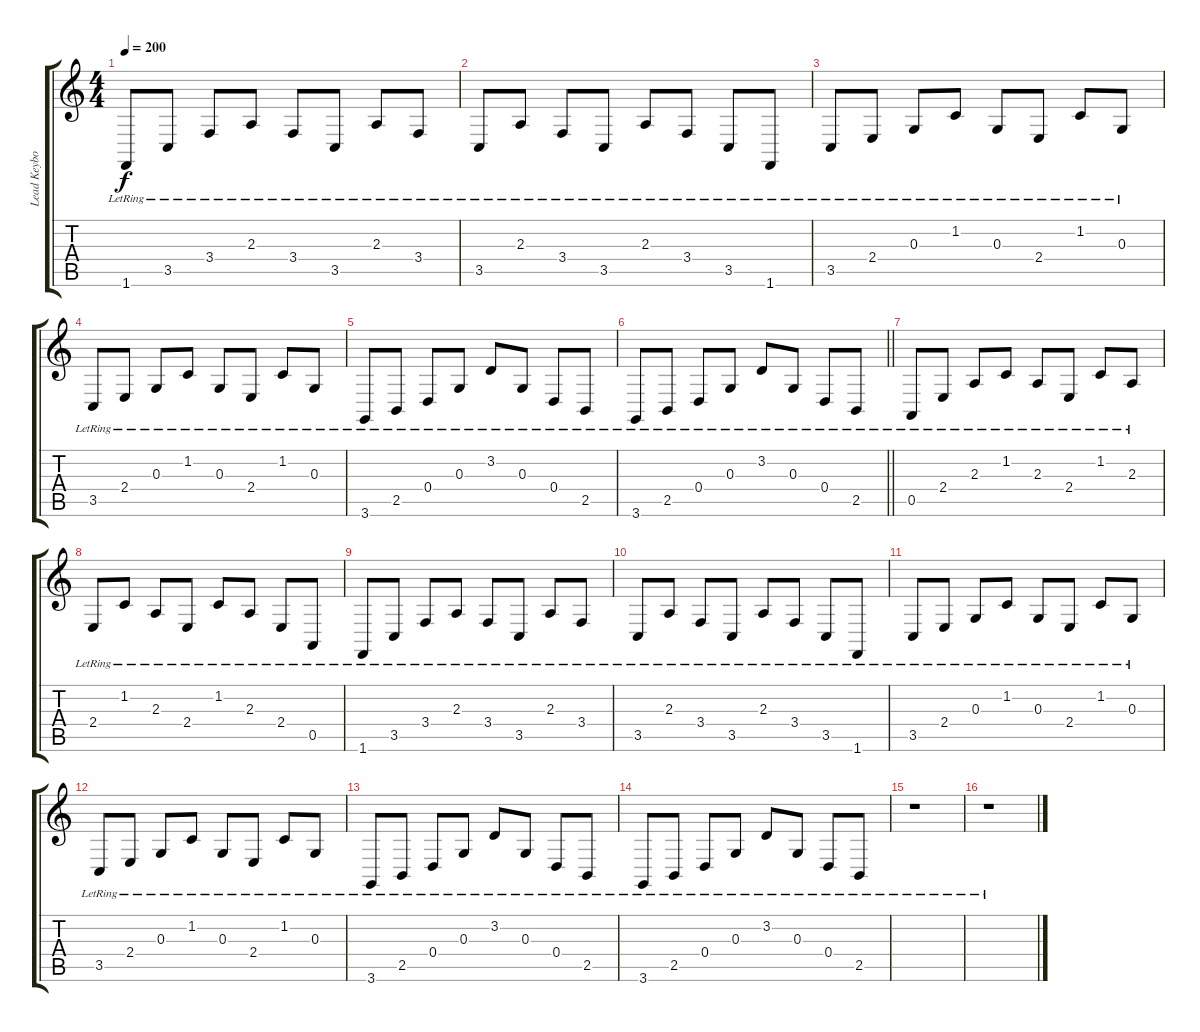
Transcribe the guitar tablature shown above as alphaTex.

\track ("Lead Keyboard 1: Juha Mäenpää" "Lead Keybo") {instrument synthbrass1}
\staff {score tabs}
\tuning (E4 B3 G3 D3 A2 E2) {hide}
\ts (4 4)
\tempo 200
\clef g2
\ks aminor
1.6{lr}.8{dy f} 3.5{lr}.8 3.4{lr}.8 2.3{lr}.8 3.4{lr}.8 3.5{lr}.8 2.3{lr}.8 3.4{lr}.8 |
3.5{lr}.8 2.3{lr}.8 3.4{lr}.8 3.5{lr}.8 2.3{lr}.8 3.4{lr}.8 3.5{lr}.8 1.6{lr}.8 |
3.5{lr}.8 2.4{lr}.8 0.3{lr}.8 1.2{lr}.8 0.3{lr}.8 2.4{lr}.8 1.2{lr}.8 0.3{lr}.8 |
3.5{lr}.8 2.4{lr}.8 0.3{lr}.8 1.2{lr}.8 0.3{lr}.8 2.4{lr}.8 1.2{lr}.8 0.3{lr}.8 |
3.6{lr}.8 2.5{lr}.8 0.4{lr}.8 0.3{lr}.8 3.2{lr}.8 0.3{lr}.8 0.4{lr}.8 2.5{lr}.8 |
\barLineRight lightlight
3.6{lr}.8 2.5{lr}.8 0.4{lr}.8 0.3{lr}.8 3.2{lr}.8 0.3{lr}.8 0.4{lr}.8 2.5{lr}.8 |
0.5{lr}.8 2.4{lr}.8 2.3{lr}.8 1.2{lr}.8 2.3{lr}.8 2.4{lr}.8 1.2{lr}.8 2.3{lr}.8 |
2.4{lr}.8 1.2{lr}.8 2.3{lr}.8 2.4{lr}.8 1.2{lr}.8 2.3{lr}.8 2.4{lr}.8 0.5{lr}.8 |
1.6{lr}.8 3.5{lr}.8 3.4{lr}.8 2.3{lr}.8 3.4{lr}.8 3.5{lr}.8 2.3{lr}.8 3.4{lr}.8 |
3.5{lr}.8 2.3{lr}.8 3.4{lr}.8 3.5{lr}.8 2.3{lr}.8 3.4{lr}.8 3.5{lr}.8 1.6{lr}.8 |
3.5{lr}.8 2.4{lr}.8 0.3{lr}.8 1.2{lr}.8 0.3{lr}.8 2.4{lr}.8 1.2{lr}.8 0.3{lr}.8 |
3.5{lr}.8 2.4{lr}.8 0.3{lr}.8 1.2{lr}.8 0.3{lr}.8 2.4{lr}.8 1.2{lr}.8 0.3{lr}.8 |
3.6{lr}.8 2.5{lr}.8 0.4{lr}.8 0.3{lr}.8 3.2{lr}.8 0.3{lr}.8 0.4{lr}.8 2.5{lr}.8 |
3.6{lr}.8 2.5{lr}.8 0.4{lr}.8 0.3{lr}.8 3.2{lr}.8 0.3{lr}.8 0.4{lr}.8 2.5{lr}.8 |
r.1 |
r.1
